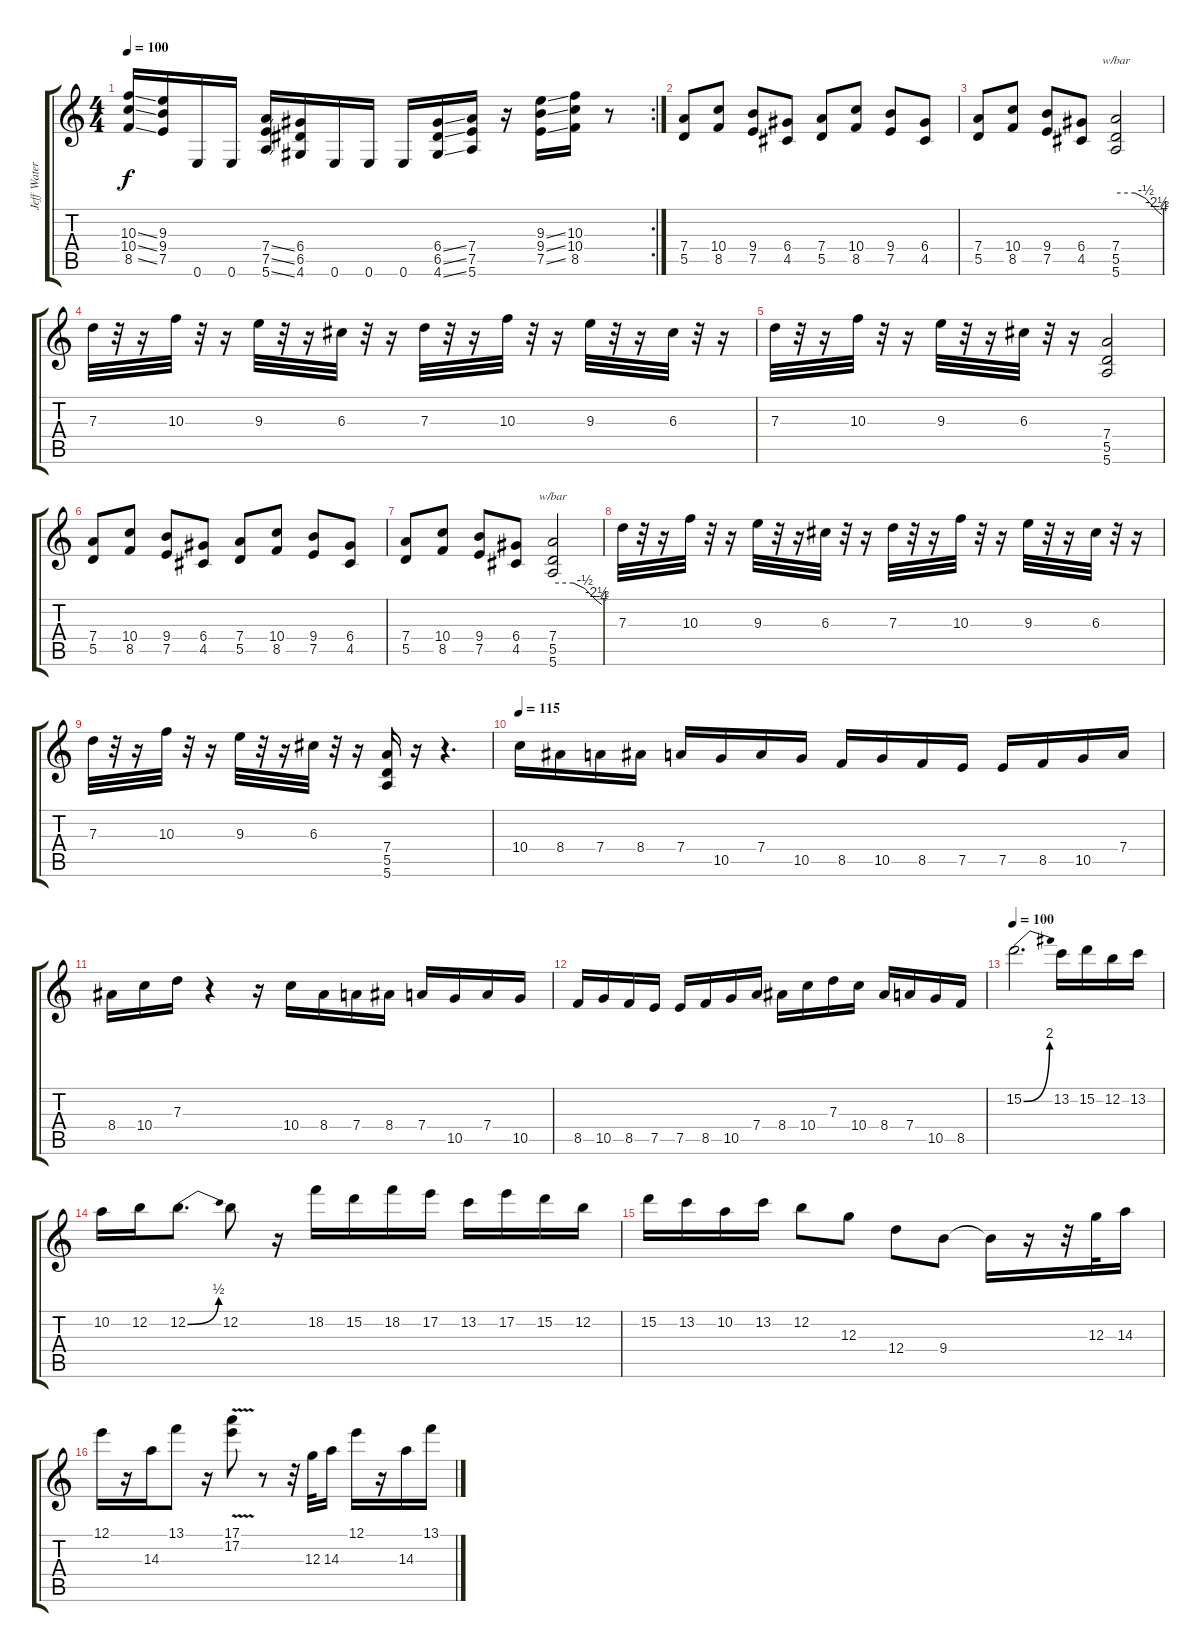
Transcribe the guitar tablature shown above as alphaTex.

\track ("Jeff Waters" "Jeff Water") {instrument distortionguitar}
\staff {score tabs}
\tuning (E4 B3 G3 D3 A2 E2) {hide}
\rc 2
\ts (4 4)
\tempo 100
\clef g2
\ks c
(10.3{ss} 10.4{ss} 8.5{ss}).16{dy f} (9.3 9.4 7.5).16 0.6.16 0.6.16 (7.4{ss} 7.5{ss} 5.6{ss}).16 (6.4 6.5 4.6).16 0.6.16 0.6.16 0.6.16 (6.4{ss} 6.5{ss} 4.6{ss}).16 (7.4 7.5 5.6).16 r.16 (9.3{ss} 9.4{ss} 7.5{ss}).16 (10.3 10.4 8.5).16 r.8 |
(7.4 5.5).8 (10.4 8.5).8 (9.4 7.5).8 (6.4 4.5).8 (7.4 5.5).8 (10.4 8.5).8 (9.4 7.5).8 (6.4 4.5).8 |
(7.4 5.5).8 (10.4 8.5).8 (9.4 7.5).8 (6.4 4.5).8 (7.4 5.5 5.6).2{tbe (custom default 0 0 25 0 39 -2 54 -10 60 -16)} |
7.3.32 r.32 r.16 10.3.32 r.32 r.16 9.3.32 r.32 r.16 6.3.32 r.32 r.16 7.3.32 r.32 r.16 10.3.32 r.32 r.16 9.3.32 r.32 r.16 6.3.32 r.32 r.16 |
7.3.32 r.32 r.16 10.3.32 r.32 r.16 9.3.32 r.32 r.16 6.3.32 r.32 r.16 (7.4 5.5 5.6).2 |
(7.4 5.5).8 (10.4 8.5).8 (9.4 7.5).8 (6.4 4.5).8 (7.4 5.5).8 (10.4 8.5).8 (9.4 7.5).8 (6.4 4.5).8 |
(7.4 5.5).8 (10.4 8.5).8 (9.4 7.5).8 (6.4 4.5).8 (7.4 5.5 5.6).2{tbe (custom default 0 0 25 0 39 -2 54 -10 60 -16)} |
7.3.32 r.32 r.16 10.3.32 r.32 r.16 9.3.32 r.32 r.16 6.3.32 r.32 r.16 7.3.32 r.32 r.16 10.3.32 r.32 r.16 9.3.32 r.32 r.16 6.3.32 r.32 r.16 |
7.3.32 r.32 r.16 10.3.32 r.32 r.16 9.3.32 r.32 r.16 6.3.32 r.32 r.16 (7.4 5.5 5.6).16 r.16 r.4{d} |
\tempo 115
10.4.16 8.4.16 7.4.16 8.4.16 7.4.16 10.5.16 7.4.16 10.5.16 8.5.16 10.5.16 8.5.16 7.5.16 7.5.16 8.5.16 10.5.16 7.4.16 |
8.4.16 10.4.16 7.3.16 r.4 r.16 10.4.16 8.4.16 7.4.16 8.4.16 7.4.16 10.5.16 7.4.16 10.5.16 |
8.5.16 10.5.16 8.5.16 7.5.16 7.5.16 8.5.16 10.5.16 7.4.16 8.4.16 10.4.16 7.3.16 10.4.16 8.4.16 7.4.16 10.5.16 8.5.16 |
\tempo 100
15.2{be (bend 0 0 60 8)}.2{d volume 14 instrument overdrivenguitar} 13.2.16 15.2.16 12.2.16 13.2.16 |
10.2.16 12.2.16 12.2{be (bend 0 0 60 2)}.8{d} 12.2.8 r.16 18.2.16 15.2.16 18.2.16 17.2.16 13.2.16 17.2.16 15.2.16 12.2.16 |
15.2.16 13.2.16 10.2.16 13.2.16 12.2.8 12.3.8 12.4.8 9.4.8 9.4{t}.16 r.16 r.32 12.3.32 14.3.16 |
12.1.16 r.16 14.3.16 13.1.8 r.16 (17.1{v} 17.2{v}).8 r.8 r.32 12.3.32 14.3.16 12.1.16 r.16 14.3.16 13.1.16
